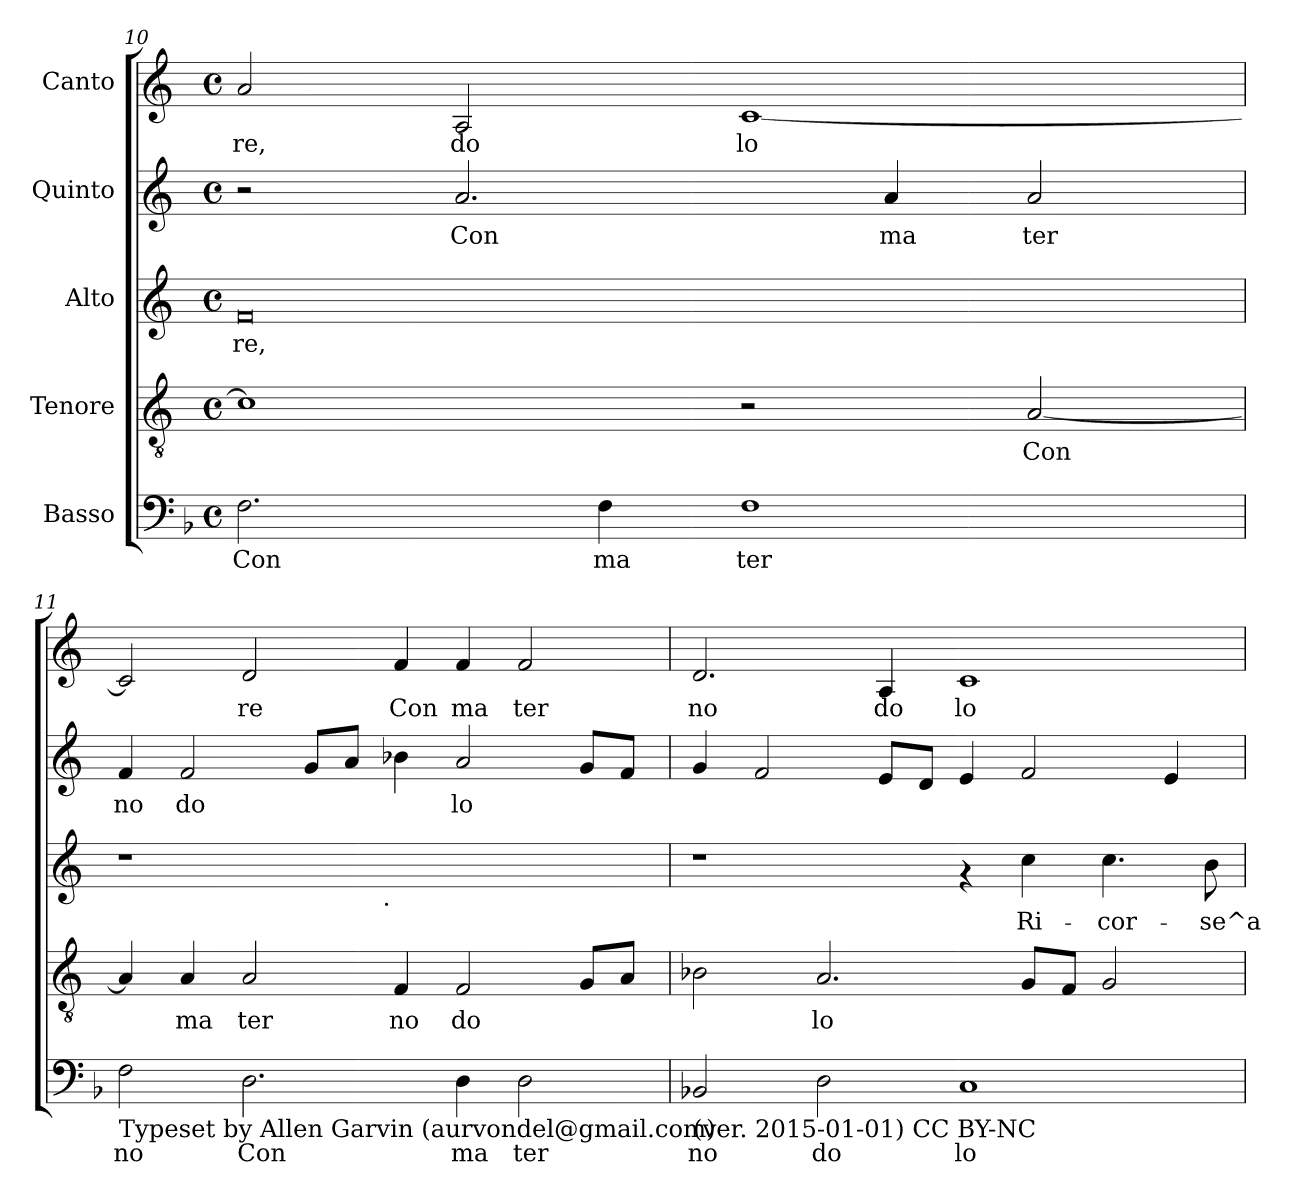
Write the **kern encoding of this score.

**kern	**text	**kern	**text	**kern	**text	**kern	**text	**kern	**text
*part5	*part5	*part4	*part4	*part3	*part3	*part2	*part2	*part1	*part1
*staff5	*staff5	*staff4	*staff4	*staff3	*staff3	*staff2	*staff2	*staff1	*staff1
*I"Basso	*	*I"Tenore	*	*I"Alto	*	*I"Quinto	*	*I"Canto	*
*clefF4	*	*clefGv2	*	*clefG2	*	*clefG2	*	*clefG2	*
*	*	*ITrd-3c-5	*	*ITrd-3c-5	*	*ITrd-3c-5	*	*ITrd-3c-5	*
*k[b-]	*	*k[b-]	*	*k[b-]	*	*k[b-]	*	*k[b-]	*
*F:	*	*F:	*	*F:	*	*F:	*	*F:	*
*M4/4	*	*M4/4	*	*M4/4	*	*M4/4	*	*M4/4	*
*met(c)	*	*met(c)	*	*met(c)	*	*met(c)	*	*met(c)	*
=10	=10	=10	=10	=10	=10	=10	=10	=10	=10
!	!LO:LY:b:cj	!	!LO:LY:b:cj	!	!LO:LY:b:cj	!	!	!	!LO:LY:b:cj
2.F\	Con	1f]	.	0b-	-re,	2r	.	2dd/	re,
!	!	!	!	!	!	!	!LO:LY:b:cj	!	!LO:LY:b:cj
.	.	.	.	.	.	2.dd/	Con	2d/	do
!	!LO:LY:b:cj	!	!	!	!	!	!	!	!
4F\	ma	.	.	.	.	.	.	.	.
!	!LO:LY:b:cj	!	!	!	!	!	!	!	!LO:LY:b:cj
1F	ter	2r	.	.	.	.	.	[<1f	lo
!	!	!	!	!	!	!	!LO:LY:b:cj	!	!
.	.	.	.	.	.	4dd/	ma	.	.
!	!	!	!LO:LY:b:cj	!	!	!	!LO:LY:b:cj	!	!
.	.	[<2d/	Con	.	.	2dd/	ter	.	.
=11	=11	=11	=11	=11	=11	=11	=11	=11	=11
!LO:TX:b:t=Typeset by Allen Garvin (aurvondel@gmail.com)	!	!	!	!	!	!	!	!	!
!	!LO:LY:b:cj	!	!LO:LY:b:cj	!	!	!	!LO:LY:b:cj	!	!LO:LY:b:cj
*	*	*	*	*^	*	*	*	*	*
2F\	no	4d/]	.	1r	2ryy	.	4b-/	no	2f/]	.
!	!	!	!LO:LY:b:cj	!	!	!	!	!LO:LY:b:cj	!	!
.	.	4d/	ma	.	.	.	2b-/	do	.	.
!	!LO:LY:b:cj	!	!LO:LY:b:cj	!	!	!	!	!	!	!LO:LY:b:cj
2.D\	Con	2d/	ter	.	4ryy	.	.	.	2g/	re
!	!	!	!	!	!	!	!	!LO:LY:b:cj	!	!
.	.	.	.	.	8...ryy	.	8cc/L	.	.	.
!	!	!	!	!	!	!	!	!LO:LY:b:cj	!	!
.	.	.	.	.	.	.	8dd/J	.	.	.
!	!	!	!	!	!LO:TX:b:t=.	!	!	!	!	!
.	.	.	.	.	1ryy	.	.	.	.	.
!	!	!	!LO:LY:b:cj	!	!	!	!	!LO:LY:b:cj	!	!LO:LY:b:cj
.	.	4B-/	no	1ryy	.	.	4ee-X\	.	4b-/	Con
!	!LO:LY:b:cj	!	!LO:LY:b:cj	!	!	!	!	!LO:LY:b:cj	!	!LO:LY:b:cj
4D\	ma	2B-/	do	.	.	.	2dd/	lo	4b-/	ma
!	!LO:LY:b:cj	!	!	!	!	!	!	!	!	!LO:LY:b:cj
2D\	ter	.	.	.	.	.	.	.	2b-/	ter
!	!	!	!LO:LY:b:cj	!	!	!	!	!LO:LY:b:cj	!	!
.	.	8c/L	.	.	.	.	8cc/L	.	.	.
!	!	!	!LO:LY:b:cj	!	!	!	!	!LO:LY:b:cj	!	!
.	.	8d/J	.	.	.	.	8b-/J	.	.	.
.	.	.	.	.	64ryy	.	.	.	.	.
=12	=12	=12	=12	=12	=12	=12	=12	=12	=12	=12
!LO:TX:b:t=(ver. 2015-01-01) CC BY-NC	!	!	!	!	!	!	!	!	!	!
!	!LO:LY:b:cj	!	!LO:LY:b:cj	!	!	!	!	!LO:LY:b:cj	!	!LO:LY:b:cj
*	*	*	*	*v	*v	*	*	*	*	*
2BB-X/	no	2e-X\	.	1r	.	4cc/	.	2.g/	no
!	!	!	!	!	!	!	!LO:LY:b:cj	!	!
.	.	.	.	.	.	2b-/	.	.	.
!	!LO:LY:b:cj	!	!LO:LY:b:cj	!	!	!	!	!	!
2D\	do	2.d/	lo	.	.	.	.	.	.
!	!	!	!	!	!	!	!LO:LY:b:cj	!	!LO:LY:b:cj
.	.	.	.	.	.	8a/L	.	4d/	do
!	!	!	!	!	!	!	!LO:LY:b:cj	!	!
.	.	.	.	.	.	8g/J	.	.	.
!	!LO:LY:b:cj	!	!	!	!	!	!LO:LY:b:cj	!	!LO:LY:b:cj
1C	lo	.	.	4rf	.	4a/	.	1f	lo
!	!	!	!LO:LY:b:cj	!	!LO:LY:b:cj	!	!LO:LY:b:cj	!	!
.	.	8c/L	.	4ff\	Ri-	2b-/	.	.	.
!	!	!	!LO:LY:b:cj	!	!	!	!	!	!
.	.	8B-/J	.	.	.	.	.	.	.
!	!	!	!LO:LY:b:cj	!	!LO:LY:b:cj	!	!	!	!
.	.	2c/	.	4.ff\	-cor-	.	.	.	.
!	!	!	!	!	!	!	!LO:LY:b:cj	!	!
.	.	.	.	.	.	4a/	.	.	.
!	!	!	!	!	!LO:LY:b:cj	!	!	!	!
.	.	.	.	8ee\	-se^a-	.	.	.	.
=	=	=	=	=	=	=	=	=	=
*-	*-	*-	*-	*-	*-	*-	*-	*-	*-
